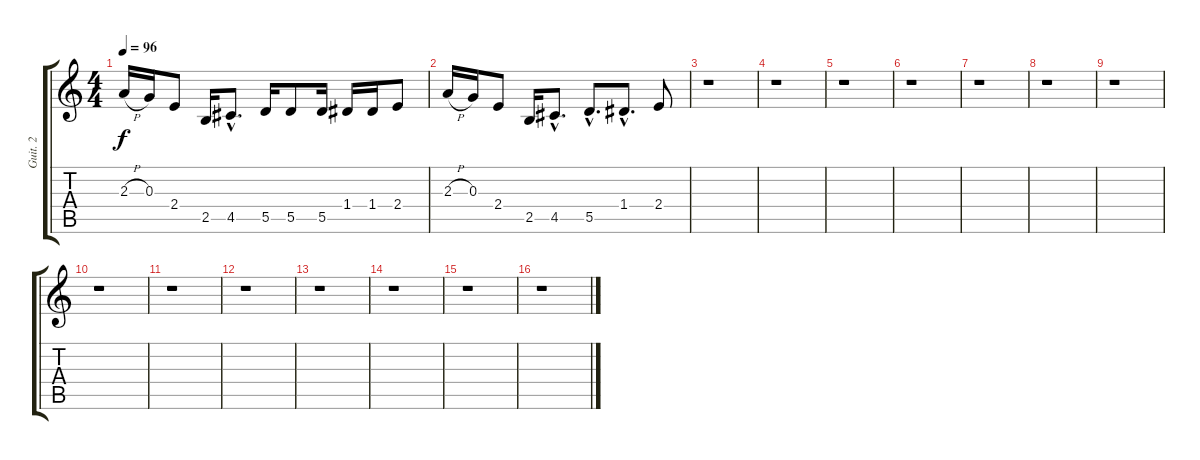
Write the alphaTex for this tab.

\track ("Guit. 2" "Guit. 2") {instrument overdrivenguitar}
\staff {score tabs}
\tuning (E4 B3 G3 D3 A2 E2) {hide}
\ts (4 4)
\tempo 96
\clef g2
\ks c
2.3{h}.16{dy f} 0.3.16 2.4.8 2.5.16 4.5{hac}.8{d} 5.5.16 5.5.8 5.5.16 1.4.16 1.4.16 2.4.8 |
2.3{h}.16 0.3.16 2.4.8 2.5.16 4.5{hac}.8{d} 5.5{hac}.8{d} 1.4{hac}.8{d} 2.4.8 |
r.1 |
r.1 |
r.1 |
r.1 |
r.1 |
r.1 |
r.1 |
r.1 |
r.1 |
r.1 |
r.1 |
r.1 |
r.1 |
r.1
